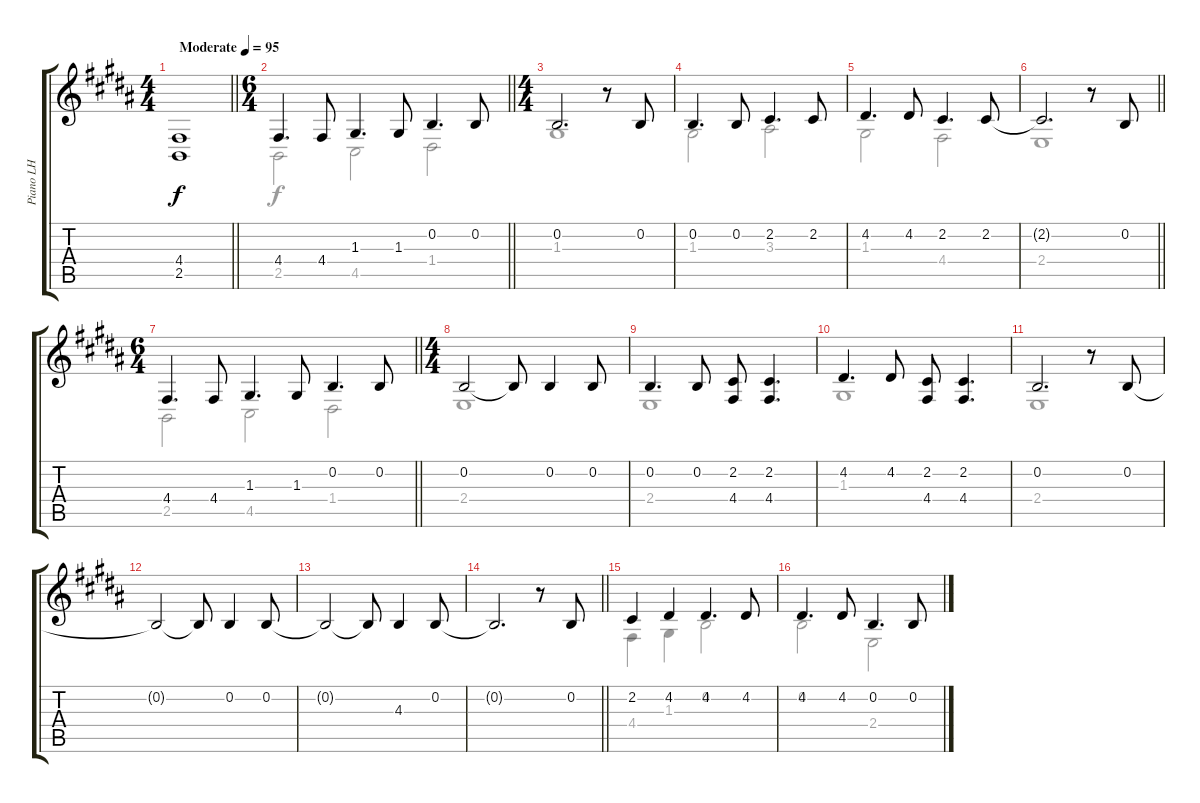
\track ("Piano LH" "Piano LH") {instrument acousticgrandpiano}
\staff {score tabs}
\tuning (E4 B3 G3 D3 A2 E2) {hide}
\voice
\ts (4 4)
\tempo (95 "Moderate")
\clef g2
\barLineRight lightlight
\ks b
(4.4 2.5).1{dy f instrument acousticgrandpiano} |
\ts (6 4)
\barLineRight lightlight
4.4.4{d} 4.4.8 1.3.4{d} 1.3.8 0.2.4{d} 0.2.8 |
\ts (4 4)
0.2.2{d} r.8 0.2.8 |
0.2.4{d} 0.2.8 2.2.4{d} 2.2.8 |
4.2.4{d} 4.2.8 2.2.4{d} 2.2.8 |
\barLineRight lightlight
2.2{t}.2{d} r.8 0.2.8 |
\ts (6 4)
\barLineRight lightlight
4.4.4{d} 4.4.8 1.3.4{d} 1.3.8 0.2.4{d} 0.2.8 |
\ts (4 4)
0.2.2 0.2{t}.8 0.2.4 0.2.8 |
0.2.4{d} 0.2.8 (2.2 4.4).8 (2.2 4.4).4{d} |
4.2.4{d} 4.2.8 (2.2 4.4).8 (2.2 4.4).4{d} |
0.2.2{d} r.8 0.2.8 |
0.2{t}.2 0.2{t}.8 0.2.4 0.2.8 |
0.2{t}.2 0.2{t}.8 4.3.4 0.2.8 |
\barLineRight lightlight
0.2{t}.2{d} r.8 0.2.8 |
2.2.4 4.2.4 4.2.4{d} 4.2.8 |
4.2.4{d} 4.2.8 0.2.4{d} 0.2.8
\voice
\clef g2
\ottava regular
\simile none
\barLineRight lightlight
\ks b
|
\barLineRight lightlight
2.5.2 4.5.2 1.4.2 |
1.3.1 |
1.3.2 3.3.2 |
1.3.2 4.4.2 |
\barLineRight lightlight
2.4.1 |
\barLineRight lightlight
2.5.2 4.5.2 1.4.2 |
2.4.1 |
2.4.1 |
1.3.1 |
2.4.1 |
|
|
\barLineRight lightlight
|
4.4.4 1.3.4 0.2.2 |
0.2.2 2.4.2
